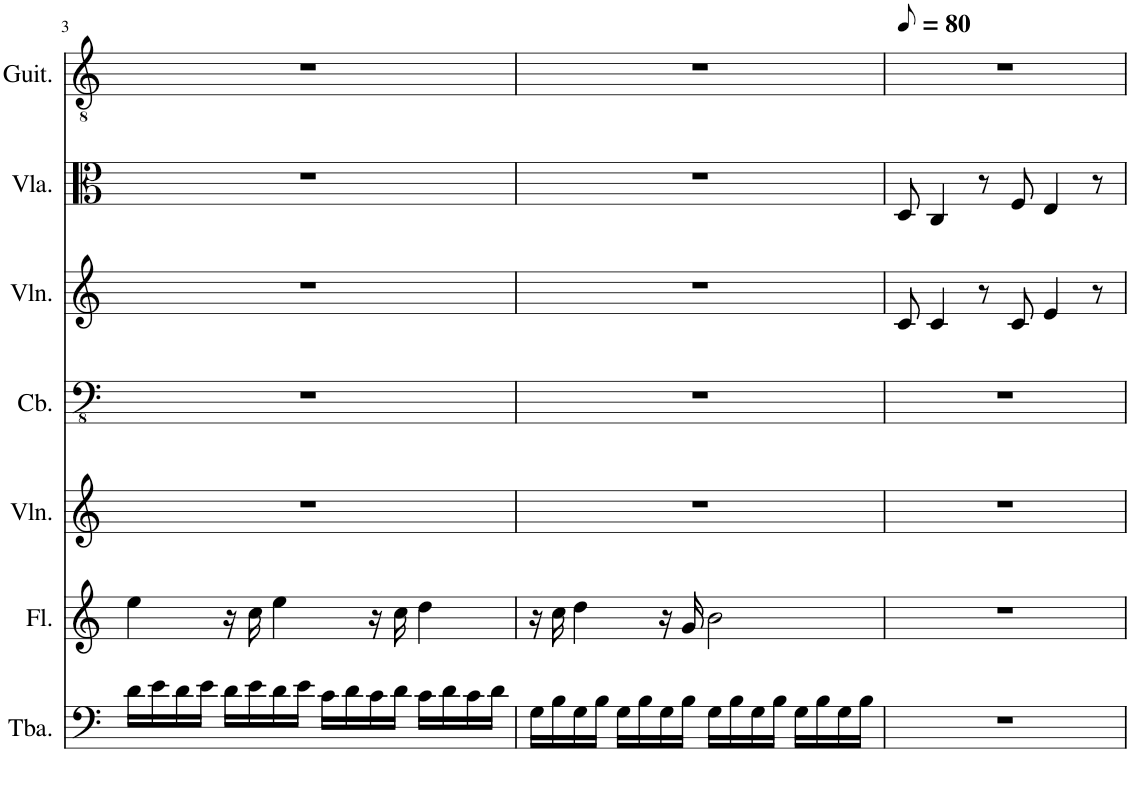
**kern	**kern	**kern	**kern	**kern	**kern	**kern
*part7	*part6	*part5	*part4	*part3	*part2	*part1
*staff7	*staff6	*staff5	*staff4	*staff3	*staff2	*staff1
*I"Tuba	*I"Flute	*I"Violin	*I"Contrabass	*I"Violin	*I"Viola	*I"Classical Guitar
*I'Tba.	*I'Fl.	*I'Vln.	*I'Cb.	*I'Vln.	*I'Vla.	*I'Guit.
!!LO:PB:g=z
*clefF4	*clefG2	*clefG2	*clefFv4	*clefG2	*clefC3	*clefGv2
*	*	*	*Trd7c12	*	*	*
*k[]	*k[]	*k[]	*k[]	*k[]	*k[]	*k[]
*M4/4	*M4/4	*M4/4	*M4/4	*M4/4	*M4/4	*M4/4
=3	=3	=3	=3	=3	=3	=3
16d\LL	4ee\	1r	1r	1r	1r	1r
16e\	.	.	.	.	.	.
16d\	.	.	.	.	.	.
16e\JJ	.	.	.	.	.	.
16d\LL	16r	.	.	.	.	.
16e\	16cc\	.	.	.	.	.
16d\	4ee\	.	.	.	.	.
16e\JJ	.	.	.	.	.	.
16c\LL	.	.	.	.	.	.
16d\	.	.	.	.	.	.
16c\	16r	.	.	.	.	.
16d\JJ	16cc\	.	.	.	.	.
16c\LL	4dd\	.	.	.	.	.
16d\	.	.	.	.	.	.
16c\	.	.	.	.	.	.
16d\JJ	.	.	.	.	.	.
=4	=4	=4	=4	=4	=4	=4
16G\LL	16r	1r	1r	1r	1r	1r
16B\	16cc\	.	.	.	.	.
16G\	4dd\	.	.	.	.	.
16B\JJ	.	.	.	.	.	.
16G\LL	.	.	.	.	.	.
16B\	.	.	.	.	.	.
16G\	16r	.	.	.	.	.
16B\JJ	16g/	.	.	.	.	.
16G\LL	2b\	.	.	.	.	.
16B\	.	.	.	.	.	.
16G\	.	.	.	.	.	.
16B\JJ	.	.	.	.	.	.
16G\LL	.	.	.	.	.	.
16B\	.	.	.	.	.	.
16G\	.	.	.	.	.	.
16B\JJ	.	.	.	.	.	.
=5	=5	=5	=5	=5	=5	=5
*	*	*	*	*	*	*MM40
1r	1r	1r	1r	8c/	8D/	1r
.	.	.	.	4c/	4C/	.
.	.	.	.	8r	8r	.
.	.	.	.	8c/	8F/	.
.	.	.	.	4e/	4E/	.
.	.	.	.	8r	8r	.
=	=	=	=	=	=	=
*-	*-	*-	*-	*-	*-	*-
